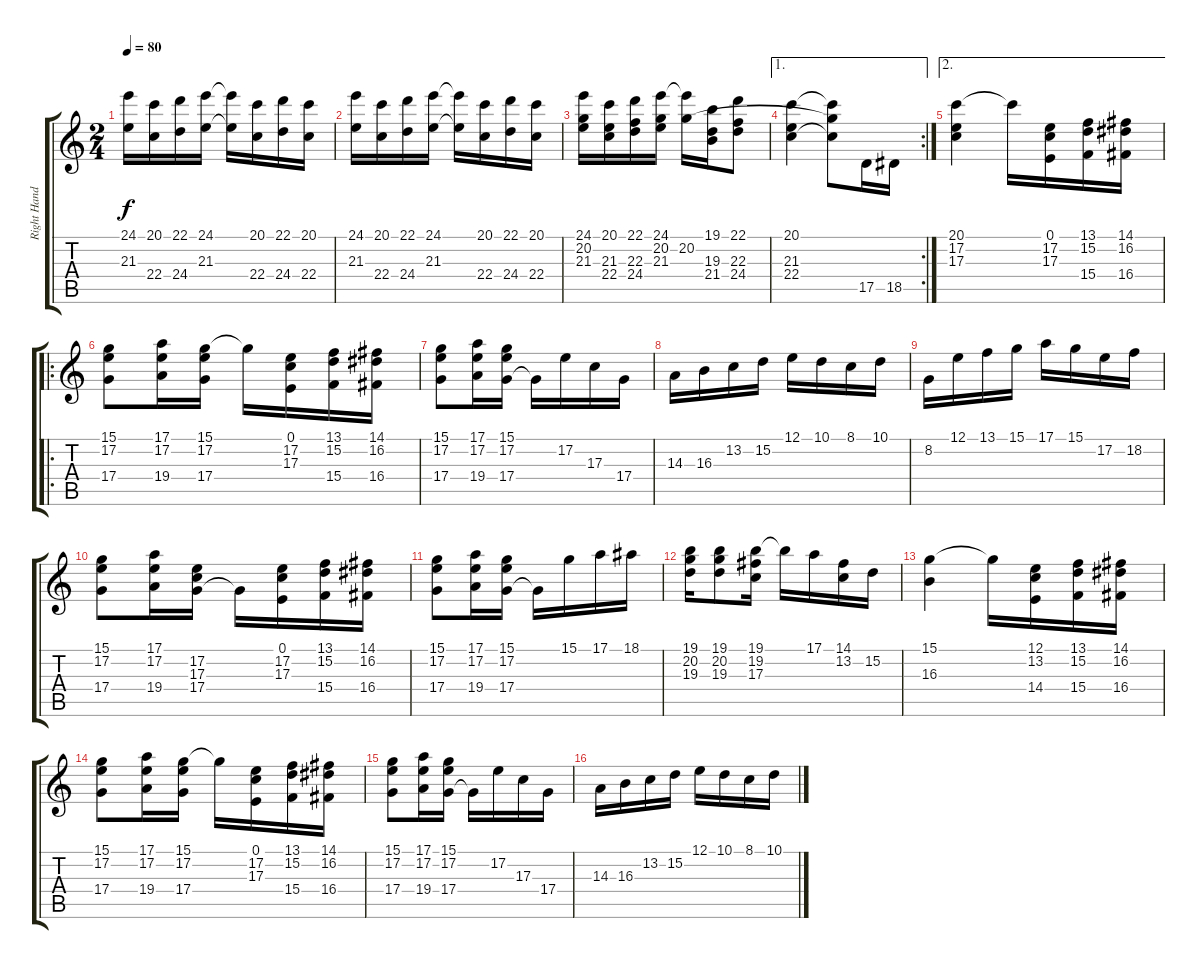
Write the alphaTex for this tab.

\track ("Right Hand" "Right Hand") {instrument brightacousticpiano}
\staff {score tabs}
\tuning (E4 B3 G3 D3 A2 D2) {hide}
\ts (2 4)
\tempo 80
\clef g2
\ks c
(24.1 21.3).16{dy f} (20.1 22.4).16 (22.1 24.4).16 (24.1 21.3).16 (24.1{t} 21.3{t}).16 (20.1 22.4).16 (22.1 24.4).16 (20.1 22.4).16 |
(24.1 21.3).16 (20.1 22.4).16 (22.1 24.4).16 (24.1 21.3).16 (24.1{t} 21.3{t}).16 (20.1 22.4).16 (22.1 24.4).16 (20.1 22.4).16 |
(24.1 20.2 21.3).16 (20.1 21.3 22.4).16 (22.1 22.3 24.4).16 (24.1 20.2 21.3).16 (24.1{t} 20.2).16 (19.1 19.3 21.4).16 (22.1 22.3 24.4).8 |
\ae 1
\rc 2
(20.1 21.3 22.4).4 (20.1{t} 20.2{t} 22.4{t}).8 17.5.16 18.5.16 |
\ae 2
(20.1 17.2 17.3).4 20.1{t}.16 (0.1 17.2 17.3).16 (13.1 15.2 15.4).16 (14.1 16.2 16.4).16 |
\ro
(15.1 17.2 17.4).8 (17.1 17.2 19.4).16 (15.1 17.2 17.4).16 15.1{t}.16 (0.1 17.2 17.3).16 (13.1 15.2 15.4).16 (14.1 16.2 16.4).16 |
(15.1 17.2 17.4).8 (17.1 17.2 19.4).16 (15.1 17.2 17.4).16 17.4{t}.16 17.2.16 17.3.16 17.4.16 |
14.3.16 16.3.16 13.2.16 15.2.16 12.1.16 10.1.16 8.1.16 10.1.16 |
8.2.16 12.1.16 13.1.16 15.1.16 17.1.16 15.1.16 17.2.16 18.2.16 |
(15.1 17.2 17.4).8 (17.1 17.2 19.4).16 (17.2 17.3 17.4).16 17.4{t}.16 (0.1 17.2 17.3).16 (13.1 15.2 15.4).16 (14.1 16.2 16.4).16 |
(15.1 17.2 17.4).8 (17.1 17.2 19.4).16 (15.1 17.2 17.4).16 17.4{t}.16 15.1.16 17.1.16 18.1.16 |
(19.1 20.2 19.3).16 (19.1 20.2 19.3).8 (19.1 19.2 17.3).16 19.1{t}.16 17.1.16 (14.1 13.2).16 15.2.16 |
(15.1 16.3).4 15.1{t}.16 (12.1 13.2 14.4).16 (13.1 15.2 15.4).16 (14.1 16.2 16.4).16 |
(15.1 17.2 17.4).8 (17.1 17.2 19.4).16 (15.1 17.2 17.4).16 15.1{t}.16 (0.1 17.2 17.3).16 (13.1 15.2 15.4).16 (14.1 16.2 16.4).16 |
(15.1 17.2 17.4).8 (17.1 17.2 19.4).16 (15.1 17.2 17.4).16 17.4{t}.16 17.2.16 17.3.16 17.4.16 |
14.3.16 16.3.16 13.2.16 15.2.16 12.1.16 10.1.16 8.1.16 10.1.16
